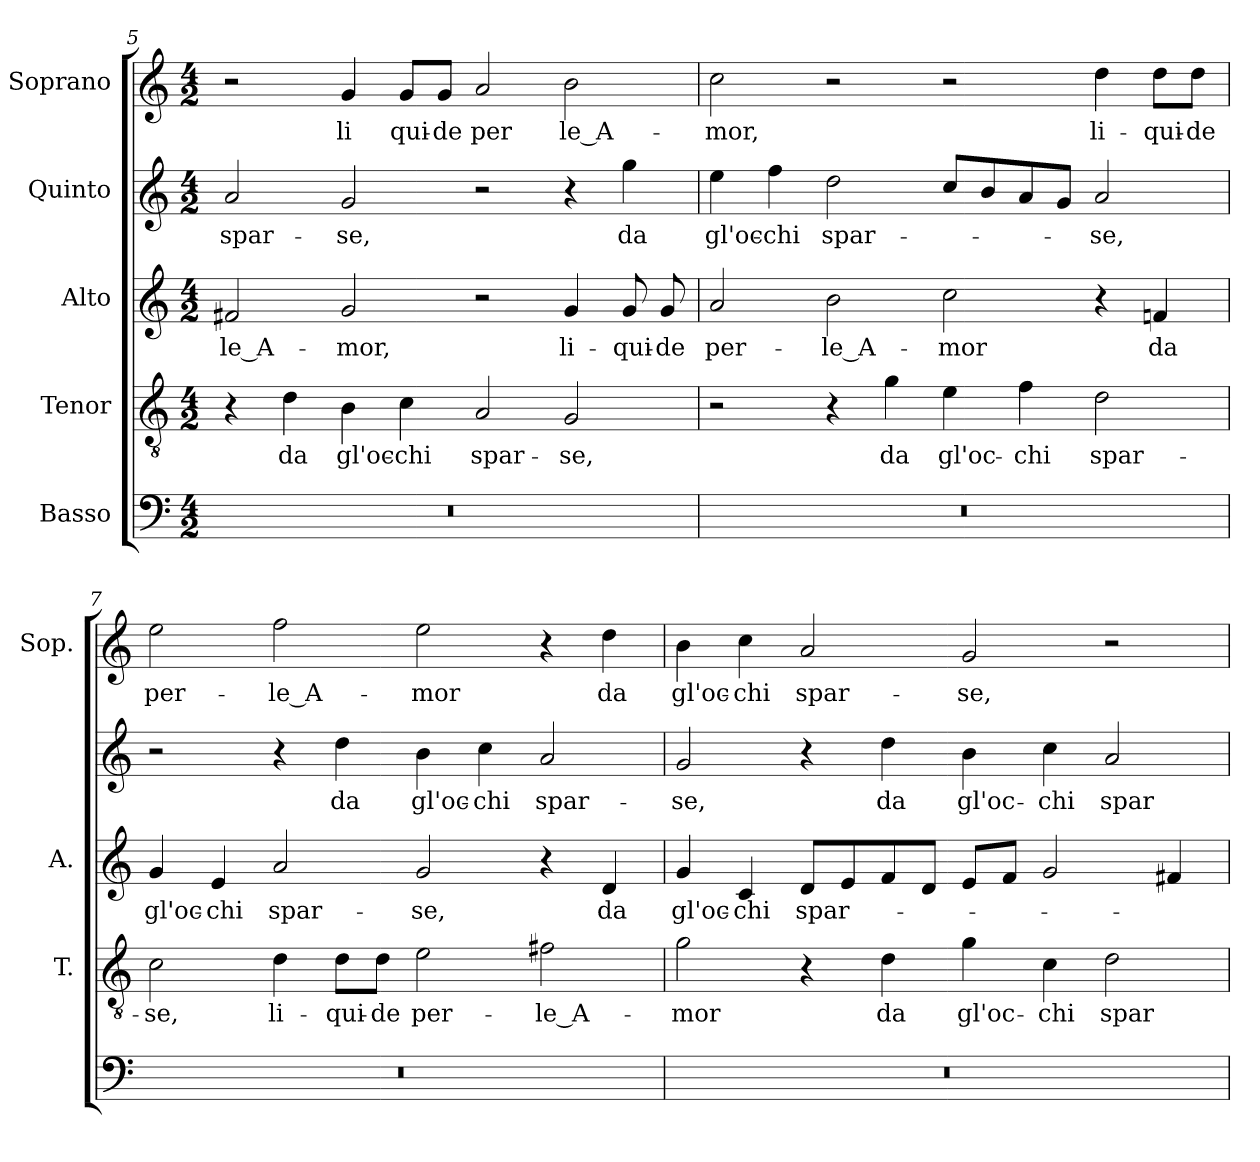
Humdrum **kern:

**kern	**kern	**text	**kern	**text	**kern	**text	**kern	**text
*part5	*part4	*part4	*part3	*part3	*part2	*part2	*part1	*part1
*staff5	*staff4	*staff4	*staff3	*staff3	*staff2	*staff2	*staff1	*staff1
*I"Basso	*I"Tenor	*	*I"Alto	*	*I"Quinto	*	*I"Soprano	*
*	*I'T.	*	*I'A.	*	*	*	*I'Sop.	*
!!LO:LB:g=z
*clefF4	*clefGv2	*	*clefG2	*	*clefG2	*	*clefG2	*
*	*ITrd7c12	*	*	*	*	*	*	*
*k[]	*k[]	*	*k[]	*	*k[]	*	*k[]	*
*C:	*C:	*	*C:	*	*C:	*	*C:	*
*M4/2	*M4/2	*	*M4/2	*	*M4/2	*	*M4/2	*
=5	=5	=5	=5	=5	=5	=5	=5	=5
!LO:N:vis=1	!	!	!	!	!	!	!	!
!	!	!	!	!LO:LY:b:color=#000000	!	!	!	!
!	!	!	!	!	!	!LO:LY:b:color=#000000	!	!
0r	4r	.	2f#Xi/	-le_A-	2ai/	spar-	2r	.
!	!	!LO:LY:b:color=#000000	!	!	!	!	!	!
.	4Di\	da	.	.	.	.	.	.
!	!	!LO:LY:b:color=#000000	!	!	!	!	!	!
!	!	!	!	!LO:LY:b:color=#000000	!	!	!	!
!	!	!	!	!	!	!LO:LY:b:color=#000000	!	!
!	!	!	!	!	!	!	!	!LO:LY:b:color=#000000
.	4BBi\	gl'oc-	2gi/	-mor,	2gi/	-se,	4gi/	li
!	!	!LO:LY:b:color=#000000	!	!	!	!	!	!
!	!	!	!	!	!	!	!	!LO:LY:b:color=#000000
.	4Ci\	-chi	.	.	.	.	8gi/L	qui-
!	!	!	!	!	!	!	!	!LO:LY:b:color=#000000
.	.	.	.	.	.	.	8gi/J	-de
!	!	!LO:LY:b:color=#000000	!	!	!	!	!	!
!	!	!	!	!	!	!	!	!LO:LY:b:color=#000000
.	2AAi/	spar-	2r	.	2r	.	2ai/	per
!	!	!LO:LY:b:color=#000000	!	!	!	!	!	!
!	!	!	!	!LO:LY:b:color=#000000	!	!	!	!
!	!	!	!	!	!	!	!	!LO:LY:b:color=#000000
.	2GGi/	-se,	4gi/	li-	4r	.	2bi\	le_A-
!	!	!	!	!LO:LY:b:color=#000000	!	!	!	!
!	!	!	!	!	!	!LO:LY:b:color=#000000	!	!
.	.	.	8gi/	-qui-	4ggi\	da	.	.
!	!	!	!	!LO:LY:b:color=#000000	!	!	!	!
.	.	.	8gi/	-de	.	.	.	.
=6	=6	=6	=6	=6	=6	=6	=6	=6
!LO:N:vis=1	!	!	!	!	!	!	!	!
!	!	!	!	!LO:LY:b:color=#000000	!	!	!	!
!	!	!	!	!	!	!LO:LY:b:color=#000000	!	!
!	!	!	!	!	!	!	!	!LO:LY:b:color=#000000
0r	2r	.	2ai/	per-	4eei\	gl'oc-	2cci\	-mor,
!	!	!	!	!	!	!LO:LY:b:color=#000000	!	!
.	.	.	.	.	4ffi\	-chi	.	.
!	!	!	!	!LO:LY:b:color=#000000	!	!	!	!
!	!	!	!	!	!	!LO:LY:b:color=#000000	!	!
.	4r	.	2bi\	-le_A-	2ddi\	spar-	2r	.
!	!	!LO:LY:b:color=#000000	!	!	!	!	!	!
.	4Gi\	da	.	.	.	.	.	.
!	!	!LO:LY:b:color=#000000	!	!	!	!	!	!
!	!	!	!	!LO:LY:b:color=#000000	!	!	!	!
.	4Ei\	gl'oc-	2cci\	-mor	8cci/L	.	2r	.
.	.	.	.	.	8bi/	.	.	.
!	!	!LO:LY:b:color=#000000	!	!	!	!	!	!
.	4Fi\	-chi	.	.	8ai/	.	.	.
.	.	.	.	.	8gi/J	.	.	.
!	!	!LO:LY:b:color=#000000	!	!	!	!	!	!
!	!	!	!	!	!	!LO:LY:b:color=#000000	!	!
!	!	!	!	!	!	!	!	!LO:LY:b:color=#000000
.	2Di\	spar-	4r	.	2ai/	-se,	4ddi\	li-
!	!	!	!	!LO:LY:b:color=#000000	!	!	!	!
!	!	!	!	!	!	!	!	!LO:LY:b:color=#000000
.	.	.	4fni/	da	.	.	8ddi\L	-qui-
!	!	!	!	!	!	!	!	!LO:LY:b:color=#000000
.	.	.	.	.	.	.	8ddi\J	-de
=7	=7	=7	=7	=7	=7	=7	=7	=7
!LO:N:vis=1	!	!	!	!	!	!	!	!
!	!	!LO:LY:b:color=#000000	!	!	!	!	!	!
!	!	!	!	!LO:LY:b:color=#000000	!	!	!	!
!	!	!	!	!	!	!	!	!LO:LY:b:color=#000000
0r	2Ci\	-se,	4gi/	gl'oc-	2r	.	2eei\	per-
!	!	!	!	!LO:LY:b:color=#000000	!	!	!	!
.	.	.	4ei/	-chi	.	.	.	.
!	!	!LO:LY:b:color=#000000	!	!	!	!	!	!
!	!	!	!	!LO:LY:b:color=#000000	!	!	!	!
!	!	!	!	!	!	!	!	!LO:LY:b:color=#000000
.	4Di\	li-	2ai/	spar-	4r	.	2ffi\	-le_A-
!	!	!LO:LY:b:color=#000000	!	!	!	!	!	!
!	!	!	!	!	!	!LO:LY:b:color=#000000	!	!
.	8Di\L	-qui-	.	.	4ddi\	da	.	.
!	!	!LO:LY:b:color=#000000	!	!	!	!	!	!
.	8Di\J	-de	.	.	.	.	.	.
!	!	!LO:LY:b:color=#000000	!	!	!	!	!	!
!	!	!	!	!LO:LY:b:color=#000000	!	!	!	!
!	!	!	!	!	!	!LO:LY:b:color=#000000	!	!
!	!	!	!	!	!	!	!	!LO:LY:b:color=#000000
.	2Ei\	per-	2gi/	-se,	4bi\	gl'oc-	2eei\	-mor
!	!	!	!	!	!	!LO:LY:b:color=#000000	!	!
.	.	.	.	.	4cci\	-chi	.	.
!	!	!LO:LY:b:color=#000000	!	!	!	!	!	!
!	!	!	!	!	!	!LO:LY:b:color=#000000	!	!
.	2F#Xi\	-le_A-	4r	.	2ai/	spar-	4r	.
!	!	!	!	!LO:LY:b:color=#000000	!	!	!	!
!	!	!	!	!	!	!	!	!LO:LY:b:color=#000000
.	.	.	4di/	da	.	.	4ddi\	da
!!LO:LB:g=z
=8	=8	=8	=8	=8	=8	=8	=8	=8
!LO:N:vis=1	!	!	!	!	!	!	!	!
!	!	!LO:LY:b:color=#000000	!	!	!	!	!	!
!	!	!	!	!LO:LY:b:color=#000000	!	!	!	!
!	!	!	!	!	!	!LO:LY:b:color=#000000	!	!
!	!	!	!	!	!	!	!	!LO:LY:b:color=#000000
0r	2Gi\	-mor	4gi/	gl'oc-	2gi/	-se,	4bi\	gl'oc-
!	!	!	!	!LO:LY:b:color=#000000	!	!	!	!
!	!	!	!	!	!	!	!	!LO:LY:b:color=#000000
.	.	.	4ci/	-chi	.	.	4cci\	-chi
!	!	!	!	!LO:LY:b:color=#000000	!	!	!	!
!	!	!	!	!	!	!	!	!LO:LY:b:color=#000000
.	4r	.	8di/L	spar-	4r	.	2ai/	spar-
.	.	.	8ei/	.	.	.	.	.
!	!	!LO:LY:b:color=#000000	!	!	!	!	!	!
!	!	!	!	!	!	!LO:LY:b:color=#000000	!	!
.	4Di\	da	8fi/	.	4ddi\	da	.	.
.	.	.	8di/J	.	.	.	.	.
!	!	!LO:LY:b:color=#000000	!	!	!	!	!	!
!	!	!	!	!	!	!LO:LY:b:color=#000000	!	!
!	!	!	!	!	!	!	!	!LO:LY:b:color=#000000
.	4Gi\	gl'oc-	8ei/L	.	4bi\	gl'oc-	2gi/	-se,
.	.	.	8fi/J	.	.	.	.	.
!	!	!LO:LY:b:color=#000000	!	!	!	!	!	!
!	!	!	!	!	!	!LO:LY:b:color=#000000	!	!
.	4Ci\	-chi	2gi/	.	4cci\	-chi	.	.
!	!	!LO:LY:b:color=#000000	!	!	!	!	!	!
!	!	!	!	!	!	!LO:LY:b:color=#000000	!	!
.	2Di\	spar-	.	.	2ai/	spar-	2r	.
.	.	.	4f#Xi/	.	.	.	.	.
=	=	=	=	=	=	=	=	=
*-	*-	*-	*-	*-	*-	*-	*-	*-
